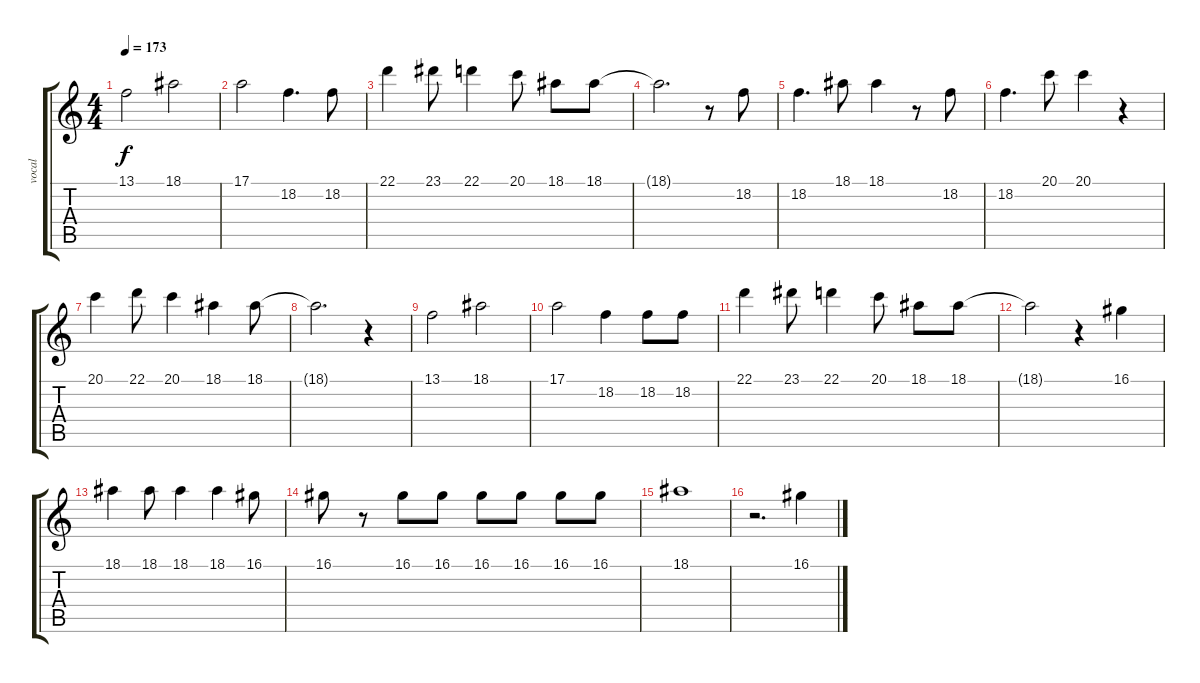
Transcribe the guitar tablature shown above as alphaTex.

\track ("vocal" "vocal") {instrument violin}
\staff {score tabs}
\tuning (E4 B3 G3 D3 A2 E2) {hide}
\ts (4 4)
\tempo 173
\clef g2
\ks c
13.1.2{dy f} 18.1.2 |
17.1.2 18.2.4{d} 18.2.8 |
22.1.4 23.1.8 22.1.4 20.1.8 18.1.8 18.1.8 |
18.1{t}.2{d} r.8 18.2.8 |
18.2.4{d} 18.1.8 18.1.4 r.8 18.2.8 |
18.2.4{d} 20.1.8 20.1.4 r.4 |
20.1.4 22.1.8 20.1.4 18.1.4 18.1.8 |
18.1{t}.2{d} r.4 |
13.1.2 18.1.2 |
17.1.2 18.2.4 18.2.8 18.2.8 |
22.1.4 23.1.8 22.1.4 20.1.8 18.1.8 18.1.8 |
18.1{t}.2 r.4 16.1.4 |
18.1.4 18.1.8 18.1.4 18.1.4 16.1.8 |
16.1.8 r.8 16.1.8 16.1.8 16.1.8 16.1.8 16.1.8 16.1.8 |
18.1.1 |
r.2{d} 16.1.4
